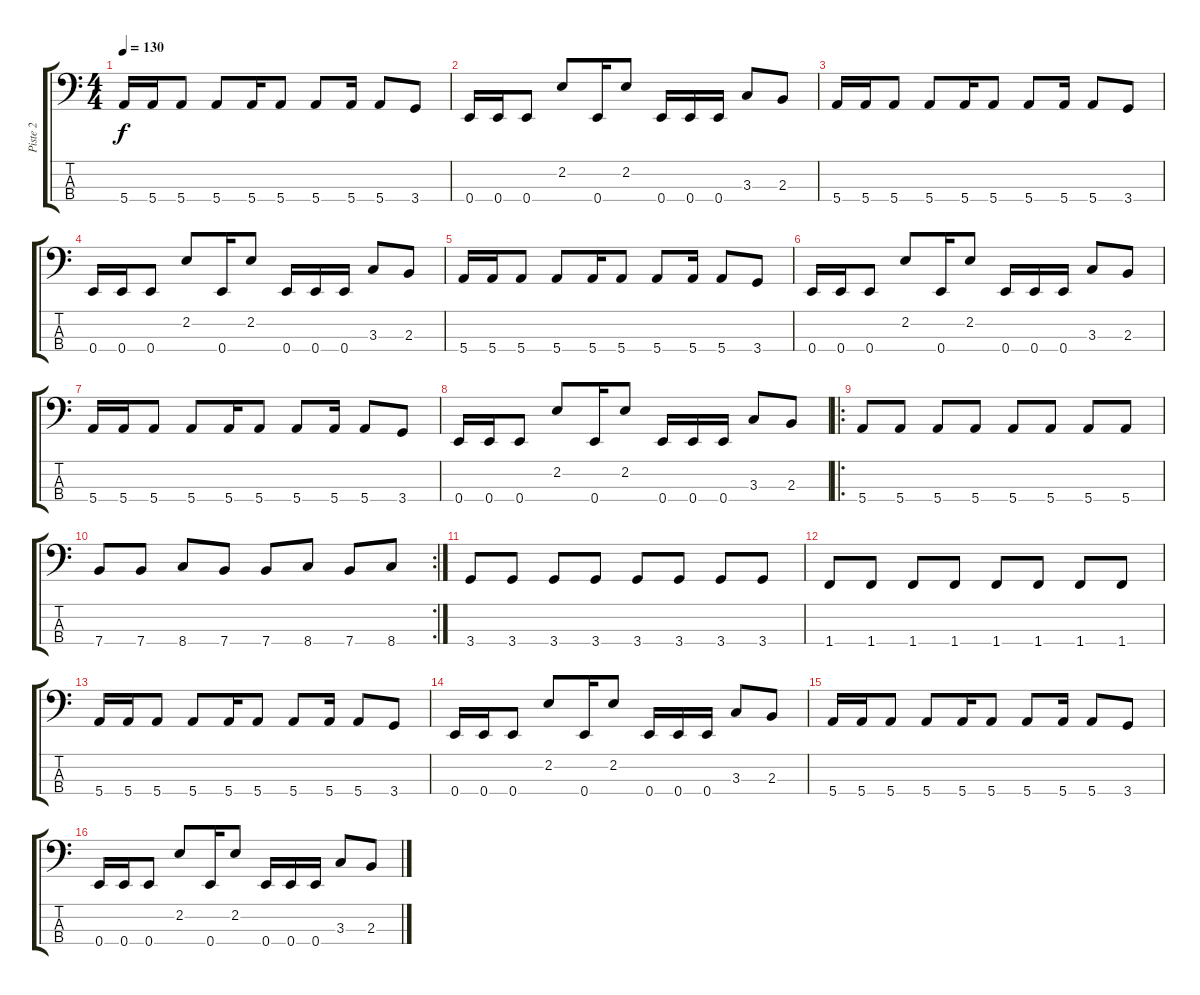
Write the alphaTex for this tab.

\track ("Piste 2" "Piste 2") {instrument electricbassfinger}
\staff {score tabs}
\tuning (G2 D2 A1 E1) {hide}
\ts (4 4)
\tempo 130
\clef f4
\ks c
5.4.16{dy f instrument electricbassfinger} 5.4.16 5.4.8 5.4.8 5.4.16 5.4.8 5.4.8 5.4.16 5.4.8 3.4.8 |
0.4.16 0.4.16 0.4.8 2.2.8 0.4.16 2.2.8 0.4.16 0.4.16 0.4.16 3.3.8 2.3.8 |
5.4.16 5.4.16 5.4.8 5.4.8 5.4.16 5.4.8 5.4.8 5.4.16 5.4.8 3.4.8 |
0.4.16 0.4.16 0.4.8 2.2.8 0.4.16 2.2.8 0.4.16 0.4.16 0.4.16 3.3.8 2.3.8 |
5.4.16 5.4.16 5.4.8 5.4.8 5.4.16 5.4.8 5.4.8 5.4.16 5.4.8 3.4.8 |
0.4.16 0.4.16 0.4.8 2.2.8 0.4.16 2.2.8 0.4.16 0.4.16 0.4.16 3.3.8 2.3.8 |
5.4.16 5.4.16 5.4.8 5.4.8 5.4.16 5.4.8 5.4.8 5.4.16 5.4.8 3.4.8 |
0.4.16 0.4.16 0.4.8 2.2.8 0.4.16 2.2.8 0.4.16 0.4.16 0.4.16 3.3.8 2.3.8 |
\ro
5.4.8 5.4.8 5.4.8 5.4.8 5.4.8 5.4.8 5.4.8 5.4.8 |
\rc 2
7.4.8 7.4.8 8.4.8 7.4.8 7.4.8 8.4.8 7.4.8 8.4.8 |
3.4.8 3.4.8 3.4.8 3.4.8 3.4.8 3.4.8 3.4.8 3.4.8 |
1.4.8 1.4.8 1.4.8 1.4.8 1.4.8 1.4.8 1.4.8 1.4.8 |
5.4.16 5.4.16 5.4.8 5.4.8 5.4.16 5.4.8 5.4.8 5.4.16 5.4.8 3.4.8 |
0.4.16 0.4.16 0.4.8 2.2.8 0.4.16 2.2.8 0.4.16 0.4.16 0.4.16 3.3.8 2.3.8 |
5.4.16 5.4.16 5.4.8 5.4.8 5.4.16 5.4.8 5.4.8 5.4.16 5.4.8 3.4.8 |
0.4.16 0.4.16 0.4.8 2.2.8 0.4.16 2.2.8 0.4.16 0.4.16 0.4.16 3.3.8 2.3.8
